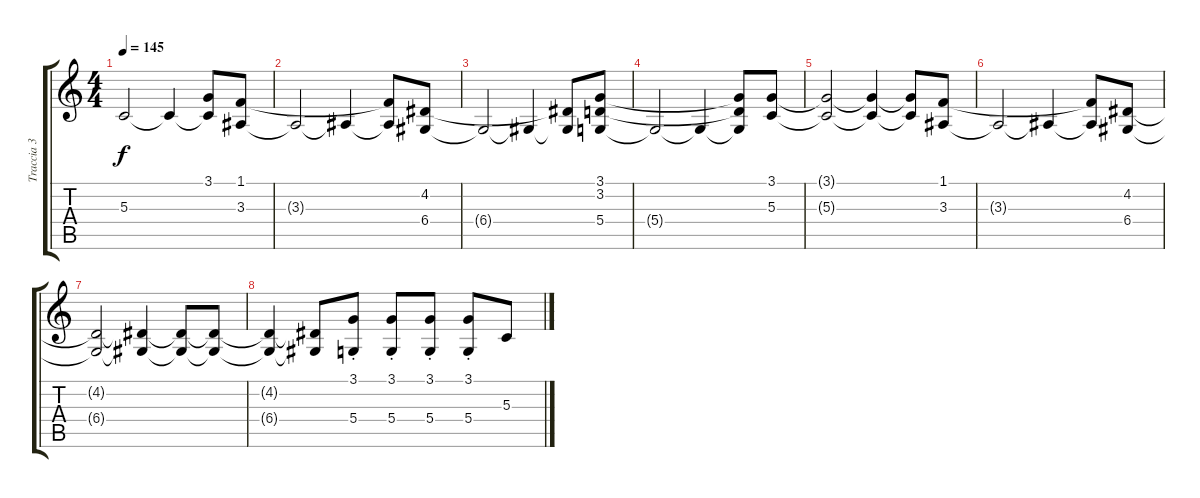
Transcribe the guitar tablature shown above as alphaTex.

\track ("Traccia 3" "Traccia 3") {instrument churchorgan}
\staff {score tabs}
\tuning (E4 B3 G3 D3 A2 E2) {hide}
\ts (4 4)
\tempo 145
\clef g2
\ks c
5.3{t}.2{dy f} 5.3{t}.4 (3.1{t} 5.3{t}).8 (1.1 3.3).8 |
3.3{t}.2 3.3{t}.4 (1.1{t} 3.3{t}).8 (4.2 6.4).8 |
6.4{t}.2 6.4{t}.4 (4.2{t} 6.4{t}).8 (3.1 3.2 5.4).8 |
5.4{t}.2 5.4{t}.4 (3.1{t} 3.2{t} 5.4{t}).8 (3.1 5.3).8 |
(3.1{t} 5.3{t}).2 (3.1{t} 5.3{t}).4 (3.1{t} 5.3{t}).8 (1.1 3.3).8 |
3.3{t}.2 3.3{t}.4 (1.1{t} 3.3{t}).8 (4.2 6.4).8 |
(4.2{t} 6.4{t}).2 (4.2{t} 6.4{t}).4 (4.2{t} 6.4{t}).8 (4.2{t} 6.4{t}).8 |
(4.2{t} 6.4{t}).4 (4.2{t} 6.4{t}).8 (3.1{st} 5.4{st}).8 (3.1{st} 5.4{st}).8 (3.1{st} 5.4{st}).8 (3.1{st} 5.4{st}).8 5.3.8
